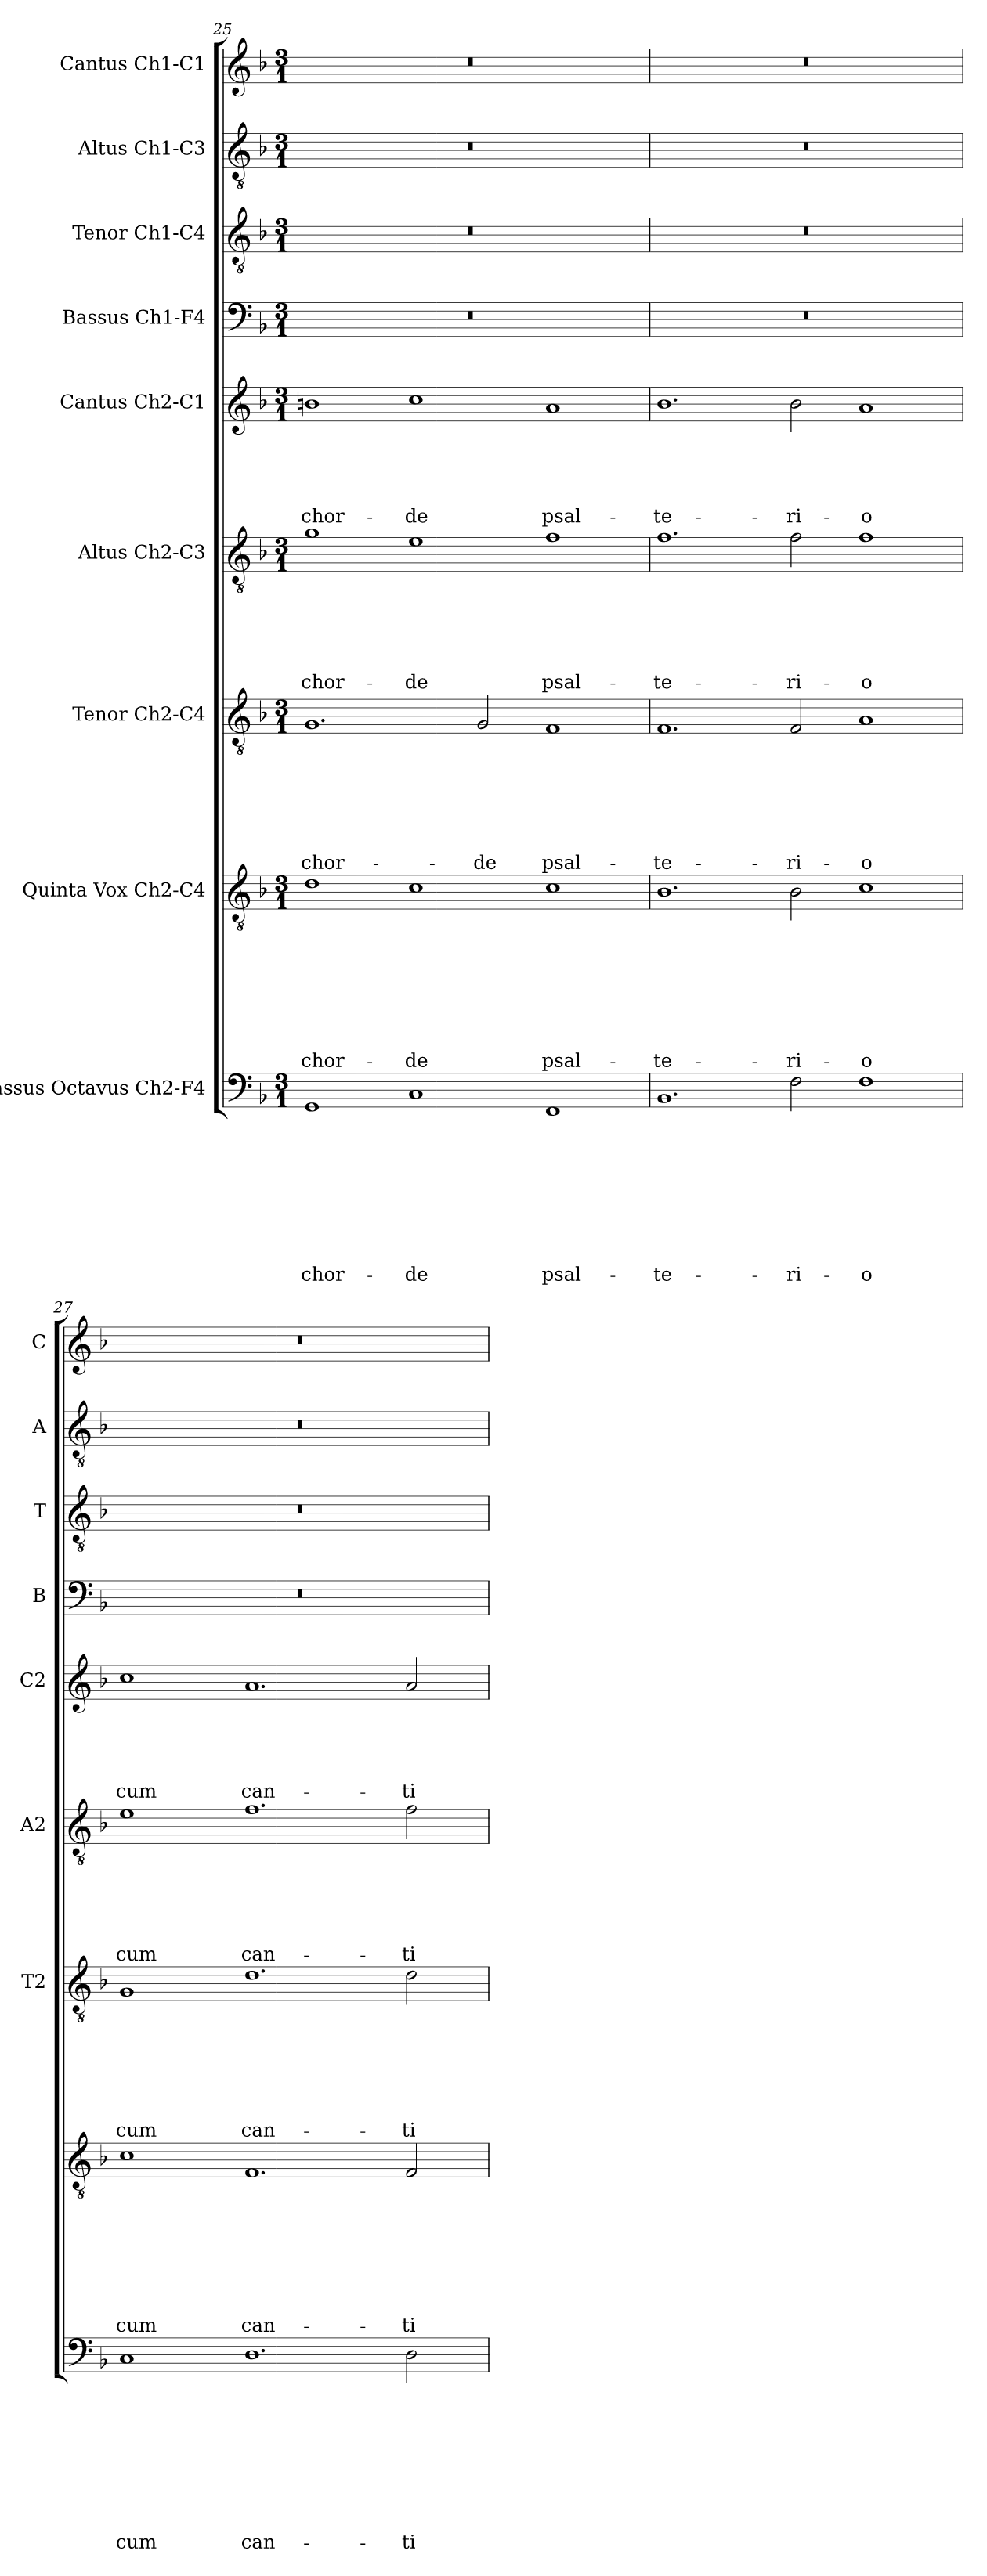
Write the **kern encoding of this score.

**kern	**text	**text	**text	**text	**text	**text	**text	**text	**text	**kern	**text	**text	**text	**text	**text	**text	**text	**text	**kern	**text	**text	**text	**text	**text	**text	**text	**kern	**text	**text	**text	**text	**text	**text	**kern	**text	**text	**text	**text	**text	**kern	**kern	**kern	**kern
*part9	*part9	*part9	*part9	*part9	*part9	*part9	*part9	*part9	*part9	*part8	*part8	*part8	*part8	*part8	*part8	*part8	*part8	*part8	*part7	*part7	*part7	*part7	*part7	*part7	*part7	*part7	*part6	*part6	*part6	*part6	*part6	*part6	*part6	*part5	*part5	*part5	*part5	*part5	*part5	*part4	*part3	*part2	*part1
*staff9	*staff9	*staff9	*staff9	*staff9	*staff9	*staff9	*staff9	*staff9	*staff9	*staff8	*staff8	*staff8	*staff8	*staff8	*staff8	*staff8	*staff8	*staff8	*staff7	*staff7	*staff7	*staff7	*staff7	*staff7	*staff7	*staff7	*staff6	*staff6	*staff6	*staff6	*staff6	*staff6	*staff6	*staff5	*staff5	*staff5	*staff5	*staff5	*staff5	*staff4	*staff3	*staff2	*staff1
*I"Bassus Octavus Ch2-F4	*	*	*	*	*	*	*	*	*	*I"Quinta Vox Ch2-C4	*	*	*	*	*	*	*	*	*I"Tenor Ch2-C4	*	*	*	*	*	*	*	*I"Altus Ch2-C3	*	*	*	*	*	*	*I"Cantus Ch2-C1	*	*	*	*	*	*I"Bassus Ch1-F4	*I"Tenor Ch1-C4	*I"Altus Ch1-C3	*I"Cantus Ch1-C1
*	*	*	*	*	*	*	*	*	*	*	*	*	*	*	*	*	*	*	*I'T2	*	*	*	*	*	*	*	*I'A2	*	*	*	*	*	*	*I'C2	*	*	*	*	*	*I'B	*I'T	*I'A	*I'C
*clefF4	*	*	*	*	*	*	*	*	*	*clefGv2	*	*	*	*	*	*	*	*	*clefGv2	*	*	*	*	*	*	*	*clefGv2	*	*	*	*	*	*	*clefG2	*	*	*	*	*	*clefF4	*clefGv2	*clefGv2	*clefG2
*k[b-]	*	*	*	*	*	*	*	*	*	*k[b-]	*	*	*	*	*	*	*	*	*k[b-]	*	*	*	*	*	*	*	*k[b-]	*	*	*	*	*	*	*k[b-]	*	*	*	*	*	*k[b-]	*k[b-]	*k[b-]	*k[b-]
*F:	*	*	*	*	*	*	*	*	*	*F:	*	*	*	*	*	*	*	*	*F:	*	*	*	*	*	*	*	*F:	*	*	*	*	*	*	*F:	*	*	*	*	*	*F:	*F:	*F:	*F:
*M3/1	*	*	*	*	*	*	*	*	*	*M3/1	*	*	*	*	*	*	*	*	*M3/1	*	*	*	*	*	*	*	*M3/1	*	*	*	*	*	*	*M3/1	*	*	*	*	*	*M3/1	*M3/1	*M3/1	*M3/1
=25	=25	=25	=25	=25	=25	=25	=25	=25	=25	=25	=25	=25	=25	=25	=25	=25	=25	=25	=25	=25	=25	=25	=25	=25	=25	=25	=25	=25	=25	=25	=25	=25	=25	=25	=25	=25	=25	=25	=25	=25	=25	=25	=25
!	!	!	!	!	!	!	!	!	!LO:LY:b	!	!	!	!	!	!	!	!	!LO:LY:b	!	!	!	!	!	!	!	!LO:LY:b	!	!	!	!	!	!	!LO:LY:b	!	!	!	!	!	!LO:LY:b	!	!	!	!
1GG	.	.	.	.	.	.	.	.	-chor-	1d	.	.	.	.	.	.	.	-chor-	1.G	.	.	.	.	.	.	-chor-	1g	.	.	.	.	.	-chor-	1bn	.	.	.	.	-chor-	0.r	0.r	0.r	0.r
!	!	!	!	!	!	!	!	!	!LO:LY:b	!	!	!	!	!	!	!	!	!LO:LY:b	!	!	!	!	!	!	!	!	!	!	!	!	!	!	!LO:LY:b	!	!	!	!	!	!LO:LY:b	!	!	!	!
1C	.	.	.	.	.	.	.	.	-de	1c	.	.	.	.	.	.	.	-de	.	.	.	.	.	.	.	.	1e	.	.	.	.	.	-de	1cc	.	.	.	.	-de	.	.	.	.
!	!	!	!	!	!	!	!	!	!	!	!	!	!	!	!	!	!	!	!	!	!	!	!	!	!	!LO:LY:b	!	!	!	!	!	!	!	!	!	!	!	!	!	!	!	!	!
.	.	.	.	.	.	.	.	.	.	.	.	.	.	.	.	.	.	.	2G/	.	.	.	.	.	.	-de	.	.	.	.	.	.	.	.	.	.	.	.	.	.	.	.	.
!	!	!	!	!	!	!	!	!	!LO:LY:b	!	!	!	!	!	!	!	!	!LO:LY:b	!	!	!	!	!	!	!	!LO:LY:b	!	!	!	!	!	!	!LO:LY:b	!	!	!	!	!	!LO:LY:b	!	!	!	!
1FF	.	.	.	.	.	.	.	.	psal-	1c	.	.	.	.	.	.	.	psal-	1F	.	.	.	.	.	.	psal-	1f	.	.	.	.	.	psal-	1a	.	.	.	.	psal-	.	.	.	.
=26	=26	=26	=26	=26	=26	=26	=26	=26	=26	=26	=26	=26	=26	=26	=26	=26	=26	=26	=26	=26	=26	=26	=26	=26	=26	=26	=26	=26	=26	=26	=26	=26	=26	=26	=26	=26	=26	=26	=26	=26	=26	=26	=26
!	!	!	!	!	!	!	!	!	!LO:LY:b	!	!	!	!	!	!	!	!	!LO:LY:b	!	!	!	!	!	!	!	!LO:LY:b	!	!	!	!	!	!	!LO:LY:b	!	!	!	!	!	!LO:LY:b	!	!	!	!
1.BB-	.	.	.	.	.	.	.	.	-te-	1.B-	.	.	.	.	.	.	.	-te-	1.F	.	.	.	.	.	.	-te-	1.f	.	.	.	.	.	-te-	1.b-	.	.	.	.	-te-	0.r	0.r	0.r	0.r
!	!	!	!	!	!	!	!	!	!LO:LY:b	!	!	!	!	!	!	!	!	!LO:LY:b	!	!	!	!	!	!	!	!LO:LY:b	!	!	!	!	!	!	!LO:LY:b	!	!	!	!	!	!LO:LY:b	!	!	!	!
2F\	.	.	.	.	.	.	.	.	-ri-	2B-\	.	.	.	.	.	.	.	-ri-	2F/	.	.	.	.	.	.	-ri-	2f\	.	.	.	.	.	-ri-	2b-\	.	.	.	.	-ri-	.	.	.	.
!	!	!	!	!	!	!	!	!	!LO:LY:b	!	!	!	!	!	!	!	!	!LO:LY:b	!	!	!	!	!	!	!	!LO:LY:b	!	!	!	!	!	!	!LO:LY:b	!	!	!	!	!	!LO:LY:b	!	!	!	!
1F	.	.	.	.	.	.	.	.	-o	1c	.	.	.	.	.	.	.	-o	1A	.	.	.	.	.	.	-o	1f	.	.	.	.	.	-o	1a	.	.	.	.	-o	.	.	.	.
!!LO:LB:g=z
=27	=27	=27	=27	=27	=27	=27	=27	=27	=27	=27	=27	=27	=27	=27	=27	=27	=27	=27	=27	=27	=27	=27	=27	=27	=27	=27	=27	=27	=27	=27	=27	=27	=27	=27	=27	=27	=27	=27	=27	=27	=27	=27	=27
!	!	!	!	!	!	!	!	!	!LO:LY:b	!	!	!	!	!	!	!	!	!LO:LY:b	!	!	!	!	!	!	!	!LO:LY:b	!	!	!	!	!	!	!LO:LY:b	!	!	!	!	!	!LO:LY:b	!	!	!	!
1C	.	.	.	.	.	.	.	.	cum	1c	.	.	.	.	.	.	.	cum	1G	.	.	.	.	.	.	cum	1e	.	.	.	.	.	cum	1cc	.	.	.	.	cum	0.r	0.r	0.r	0.r
!	!	!	!	!	!	!	!	!	!LO:LY:b	!	!	!	!	!	!	!	!	!LO:LY:b	!	!	!	!	!	!	!	!LO:LY:b	!	!	!	!	!	!	!LO:LY:b	!	!	!	!	!	!LO:LY:b	!	!	!	!
1.D	.	.	.	.	.	.	.	.	can-	1.F	.	.	.	.	.	.	.	can-	1.d	.	.	.	.	.	.	can-	1.f	.	.	.	.	.	can-	1.a	.	.	.	.	can-	.	.	.	.
!	!	!	!	!	!	!	!	!	!LO:LY:b	!	!	!	!	!	!	!	!	!LO:LY:b	!	!	!	!	!	!	!	!LO:LY:b	!	!	!	!	!	!	!LO:LY:b	!	!	!	!	!	!LO:LY:b	!	!	!	!
2D\	.	.	.	.	.	.	.	.	-ti-	2F/	.	.	.	.	.	.	.	-ti-	2d\	.	.	.	.	.	.	-ti-	2f\	.	.	.	.	.	-ti-	2a/	.	.	.	.	-ti-	.	.	.	.
=	=	=	=	=	=	=	=	=	=	=	=	=	=	=	=	=	=	=	=	=	=	=	=	=	=	=	=	=	=	=	=	=	=	=	=	=	=	=	=	=	=	=	=
*-	*-	*-	*-	*-	*-	*-	*-	*-	*-	*-	*-	*-	*-	*-	*-	*-	*-	*-	*-	*-	*-	*-	*-	*-	*-	*-	*-	*-	*-	*-	*-	*-	*-	*-	*-	*-	*-	*-	*-	*-	*-	*-	*-
